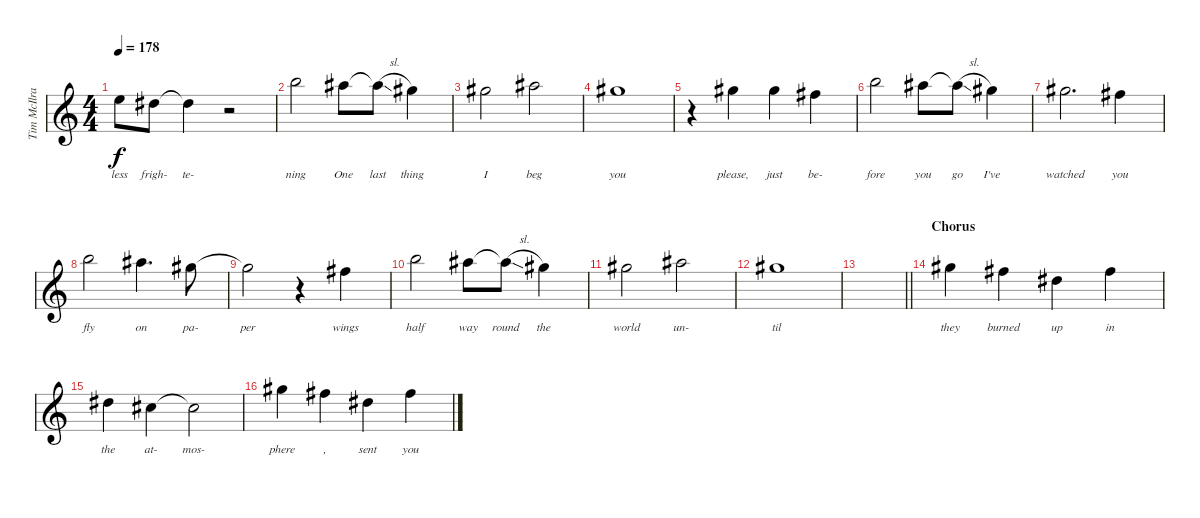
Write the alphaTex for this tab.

\track ("Tim McIlrath - Vocals" "Tim McIlra") {instrument distortionguitar}
\staff {score}
\tuning (Eb4 Bb3 Gb3 Db3 Ab2 Eb2) {hide}
\ts (4 4)
\tempo 178
\clef g2
\ks c
6.2{t}.8{lyrics (0 "less") lyrics (1 "") lyrics (2 "") lyrics (3 "") lyrics (4 "") dy f} 5.2.8{lyrics (0 "frigh-") lyrics (1 "") lyrics (2 "") lyrics (3 "") lyrics (4 "")} 5.2{t}.4{lyrics (0 "te-") lyrics (1 "") lyrics (2 "") lyrics (3 "") lyrics (4 "")} r.2 |
13.2.2{lyrics (0 "ning") lyrics (1 "") lyrics (2 "") lyrics (3 "") lyrics (4 "")} 12.2.8{lyrics (0 "One") lyrics (1 "") lyrics (2 "") lyrics (3 "") lyrics (4 "")} 12.2{sl t}.8{lyrics (0 "last") lyrics (1 "") lyrics (2 "") lyrics (3 "") lyrics (4 "")} 10.2.4{lyrics (0 "thing") lyrics (1 "") lyrics (2 "") lyrics (3 "") lyrics (4 "")} |
10.2.2{lyrics (0 "I") lyrics (1 "") lyrics (2 "") lyrics (3 "") lyrics (4 "")} 12.2.2{lyrics (0 "beg") lyrics (1 "") lyrics (2 "") lyrics (3 "") lyrics (4 "")} |
10.2.1{lyrics (0 "you") lyrics (1 "") lyrics (2 "") lyrics (3 "") lyrics (4 "")} |
r.4 10.2.4{lyrics (0 "please,") lyrics (1 "") lyrics (2 "") lyrics (3 "") lyrics (4 "")} 10.2.4{lyrics (0 "just") lyrics (1 "") lyrics (2 "") lyrics (3 "") lyrics (4 "")} 8.2.4{lyrics (0 "be-") lyrics (1 "") lyrics (2 "") lyrics (3 "") lyrics (4 "")} |
13.2.2{lyrics (0 "fore") lyrics (1 "") lyrics (2 "") lyrics (3 "") lyrics (4 "")} 12.2.8{lyrics (0 "you") lyrics (1 "") lyrics (2 "") lyrics (3 "") lyrics (4 "")} 12.2{sl t}.8{lyrics (0 "go") lyrics (1 "") lyrics (2 "") lyrics (3 "") lyrics (4 "")} 10.2.4{lyrics (0 "I've") lyrics (1 "") lyrics (2 "") lyrics (3 "") lyrics (4 "")} |
10.2.2{d lyrics (0 "watched") lyrics (1 "") lyrics (2 "") lyrics (3 "") lyrics (4 "")} 8.2.4{lyrics (0 "you") lyrics (1 "") lyrics (2 "") lyrics (3 "") lyrics (4 "")} |
13.2.2{lyrics (0 "fly") lyrics (1 "") lyrics (2 "") lyrics (3 "") lyrics (4 "")} 12.2.4{d lyrics (0 "on") lyrics (1 "") lyrics (2 "") lyrics (3 "") lyrics (4 "")} 10.2.8{lyrics (0 "pa-") lyrics (1 "") lyrics (2 "") lyrics (3 "") lyrics (4 "")} |
10.2{t}.2{lyrics (0 "per") lyrics (1 "") lyrics (2 "") lyrics (3 "") lyrics (4 "")} r.4 8.2.4{lyrics (0 "wings") lyrics (1 "") lyrics (2 "") lyrics (3 "") lyrics (4 "")} |
13.2.2{lyrics (0 "half") lyrics (1 "") lyrics (2 "") lyrics (3 "") lyrics (4 "")} 12.2.8{lyrics (0 "way") lyrics (1 "") lyrics (2 "") lyrics (3 "") lyrics (4 "")} 12.2{sl t}.8{lyrics (0 "round") lyrics (1 "") lyrics (2 "") lyrics (3 "") lyrics (4 "")} 10.2.4{lyrics (0 "the") lyrics (1 "") lyrics (2 "") lyrics (3 "") lyrics (4 "")} |
10.2.2{lyrics (0 "world") lyrics (1 "") lyrics (2 "") lyrics (3 "") lyrics (4 "")} 12.2.2{lyrics (0 "un-") lyrics (1 "") lyrics (2 "") lyrics (3 "") lyrics (4 "")} |
10.2.1{lyrics (0 "til") lyrics (1 "") lyrics (2 "") lyrics (3 "") lyrics (4 "")} |
\barLineRight lightlight
|
\section ("" "Chorus")
10.2.4{lyrics (0 "they") lyrics (1 "") lyrics (2 "") lyrics (3 "") lyrics (4 "")} 8.2.4{lyrics (0 "burned") lyrics (1 "") lyrics (2 "") lyrics (3 "") lyrics (4 "")} 5.2.4{lyrics (0 "up") lyrics (1 "") lyrics (2 "") lyrics (3 "") lyrics (4 "")} 8.2.4{lyrics (0 "in") lyrics (1 "") lyrics (2 "") lyrics (3 "") lyrics (4 "")} |
5.2.4{lyrics (0 "the") lyrics (1 "") lyrics (2 "") lyrics (3 "") lyrics (4 "")} 3.2.4{lyrics (0 "at-") lyrics (1 "") lyrics (2 "") lyrics (3 "") lyrics (4 "")} 3.2{t}.2{lyrics (0 "mos-") lyrics (1 "") lyrics (2 "") lyrics (3 "") lyrics (4 "")} |
10.2.4{lyrics (0 "phere") lyrics (1 "") lyrics (2 "") lyrics (3 "") lyrics (4 "")} 8.2.4{lyrics (0 ",") lyrics (1 "") lyrics (2 "") lyrics (3 "") lyrics (4 "")} 5.2.4{lyrics (0 "sent") lyrics (1 "") lyrics (2 "") lyrics (3 "") lyrics (4 "")} 8.2.4{lyrics (0 "you") lyrics (1 "") lyrics (2 "") lyrics (3 "") lyrics (4 "")}
